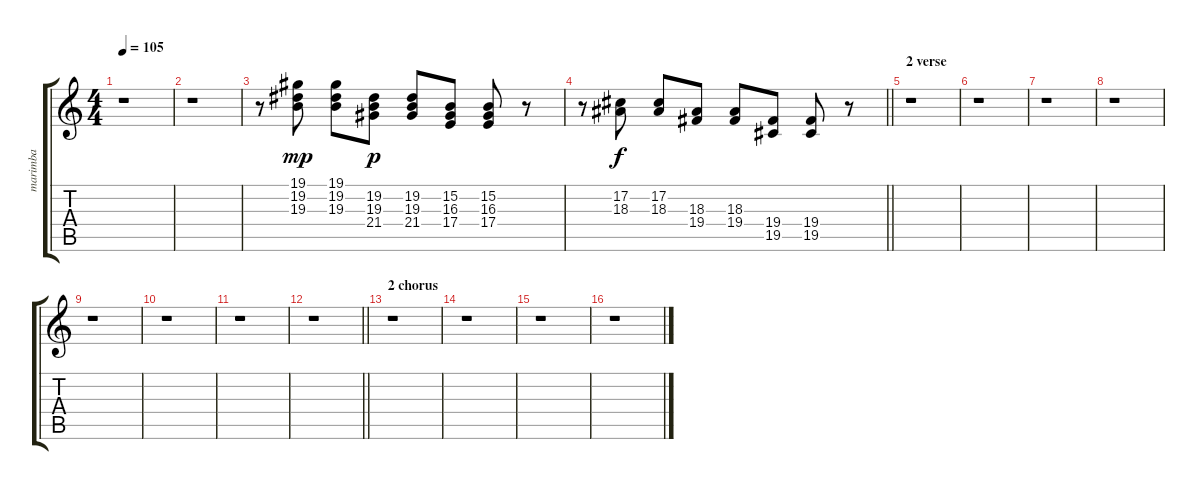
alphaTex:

\track ("marimba" "marimba") {instrument marimba}
\staff {score tabs}
\tuning (Db4 Ab3 E3 B2 Gb2 Db2) {hide}
\ts (4 4)
\tempo 105
\clef g2
\ks c
r.1{dy f} |
r.1 |
r.8 (19.1 19.2 19.3).8{dy mp} (19.1 19.2 19.3).8 (19.2 19.3 21.4).8{dy p} (19.2 19.3 21.4).8 (15.2 16.3 17.4).8 (15.2 16.3 17.4).8 r.8 |
\barLineRight lightlight
r.8 (17.2 18.3).8{dy f} (17.2 18.3).8 (18.3 19.4).8 (18.3 19.4).8 (19.4 19.5).8 (19.4 19.5).8 r.8 |
\section ("" "2 verse")
r.1 |
r.1 |
r.1 |
r.1 |
r.1 |
r.1 |
r.1 |
\barLineRight lightlight
r.1 |
\section ("" "2 chorus")
r.1 |
r.1 |
r.1 |
r.1
